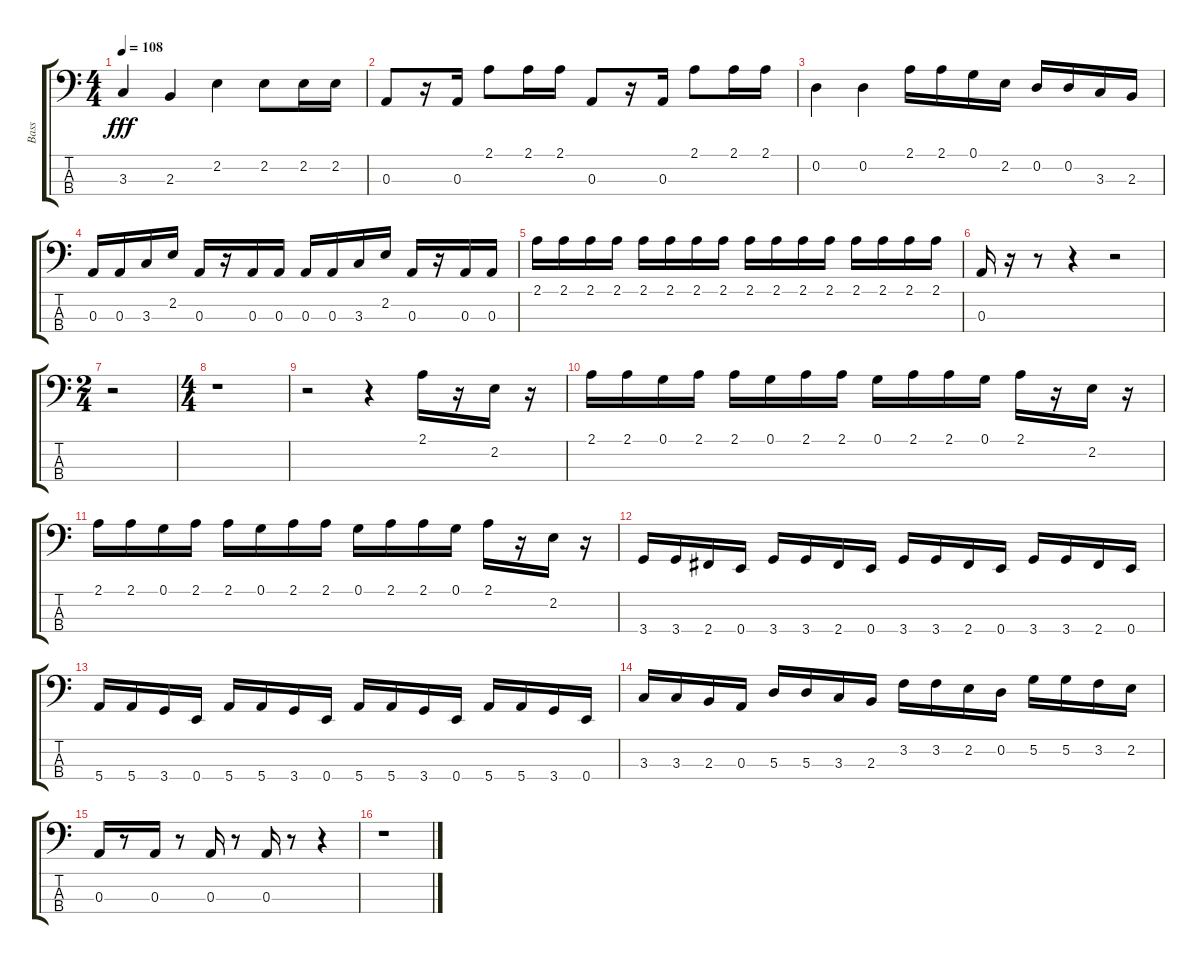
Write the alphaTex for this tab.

\track ("Bass" "Bass") {instrument electricbassfinger}
\staff {score tabs}
\tuning (G2 D2 A1 E1) {hide}
\ts (4 4)
\tempo 108
\clef f4
\ks c
3.3.4{dy fff} 2.3.4 2.2.4 2.2.8 2.2.16 2.2.16 |
0.3.8 r.16 0.3.16 2.1.8 2.1.16 2.1.16 0.3.8 r.16 0.3.16 2.1.8 2.1.16 2.1.16 |
0.2.4 0.2.4 2.1.16 2.1.16 0.1.16 2.2.16 0.2.16 0.2.16 3.3.16 2.3.16 |
0.3.16 0.3.16 3.3.16 2.2.16 0.3.16 r.16 0.3.16 0.3.16 0.3.16 0.3.16 3.3.16 2.2.16 0.3.16 r.16 0.3.16 0.3.16 |
2.1.16 2.1.16 2.1.16 2.1.16 2.1.16 2.1.16 2.1.16 2.1.16 2.1.16 2.1.16 2.1.16 2.1.16 2.1.16 2.1.16 2.1.16 2.1.16 |
0.3.16 r.16 r.8 r.4 r.2 |
\ts (2 4)
r.2 |
\ts (4 4)
r.1 |
r.2 r.4 2.1.16 r.16 2.2.16 r.16 |
2.1.16 2.1.16 0.1.16 2.1.16 2.1.16 0.1.16 2.1.16 2.1.16 0.1.16 2.1.16 2.1.16 0.1.16 2.1.16 r.16 2.2.16 r.16 |
2.1.16 2.1.16 0.1.16 2.1.16 2.1.16 0.1.16 2.1.16 2.1.16 0.1.16 2.1.16 2.1.16 0.1.16 2.1.16 r.16 2.2.16 r.16 |
3.4.16 3.4.16 2.4.16 0.4.16 3.4.16 3.4.16 2.4.16 0.4.16 3.4.16 3.4.16 2.4.16 0.4.16 3.4.16 3.4.16 2.4.16 0.4.16 |
5.4.16 5.4.16 3.4.16 0.4.16 5.4.16 5.4.16 3.4.16 0.4.16 5.4.16 5.4.16 3.4.16 0.4.16 5.4.16 5.4.16 3.4.16 0.4.16 |
3.3.16 3.3.16 2.3.16 0.3.16 5.3.16 5.3.16 3.3.16 2.3.16 3.2.16 3.2.16 2.2.16 0.2.16 5.2.16 5.2.16 3.2.16 2.2.16 |
0.3.16 r.8 0.3.16 r.8 0.3.16 r.8 0.3.16 r.8 r.4 |
r.1
